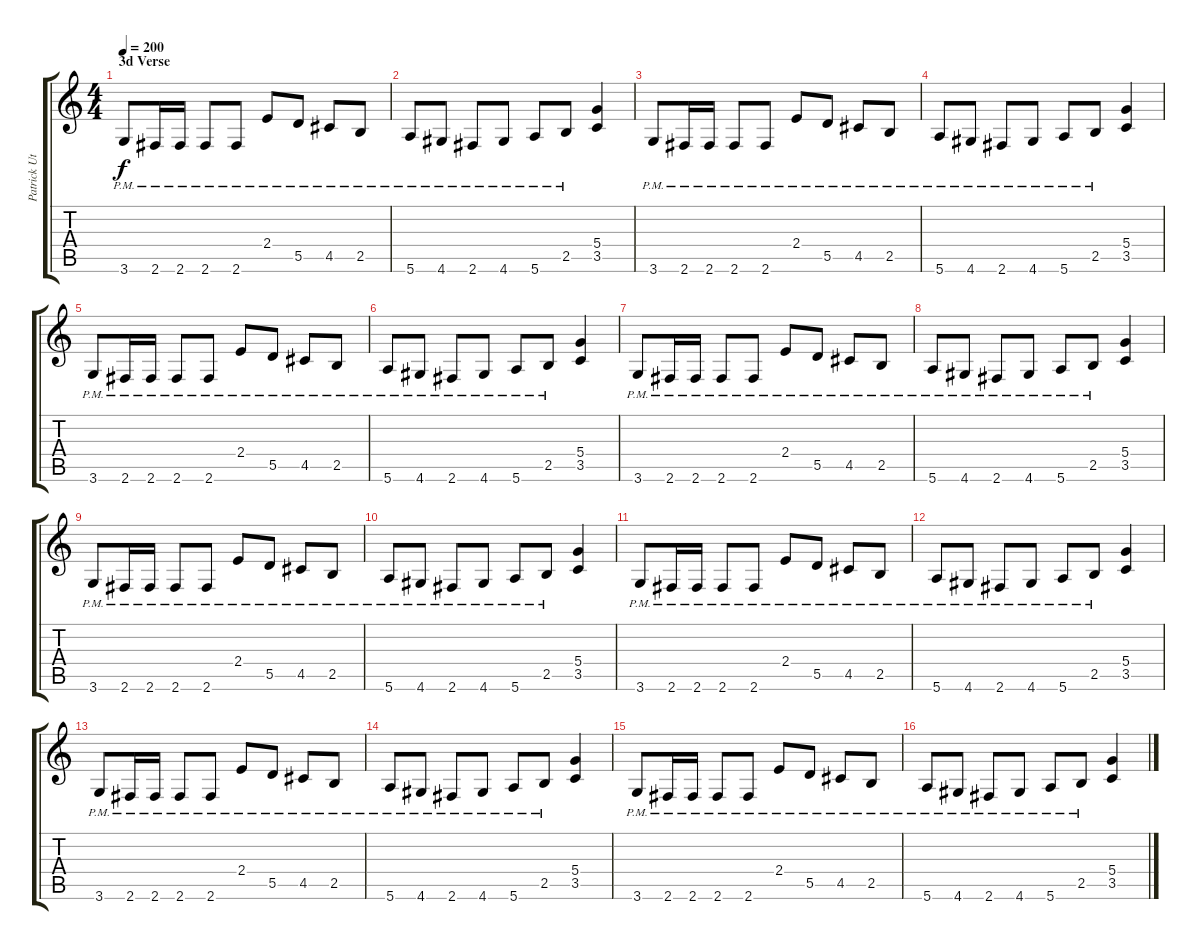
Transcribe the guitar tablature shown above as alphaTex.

\track ("Patrick Uterwijk" "Patrick Ut") {instrument distortionguitar}
\staff {score tabs}
\tuning (E4 B3 G3 D3 A2 E2) {hide}
\ts (4 4)
\section ("" "3d Verse")
\tempo 200
\clef g2
\ks c
3.6{pm}.8{dy f} 2.6{pm}.16 2.6{pm}.16 2.6{pm}.8 2.6{pm}.8 2.4{pm}.8 5.5{pm}.8 4.5{pm}.8 2.5{pm}.8 |
5.6{pm}.8 4.6{pm}.8 2.6{pm}.8 4.6{pm}.8 5.6{pm}.8 2.5{pm}.8 (5.4 3.5).4 |
3.6{pm}.8 2.6{pm}.16 2.6{pm}.16 2.6{pm}.8 2.6{pm}.8 2.4{pm}.8 5.5{pm}.8 4.5{pm}.8 2.5{pm}.8 |
5.6{pm}.8 4.6{pm}.8 2.6{pm}.8 4.6{pm}.8 5.6{pm}.8 2.5{pm}.8 (5.4 3.5).4 |
3.6{pm}.8 2.6{pm}.16 2.6{pm}.16 2.6{pm}.8 2.6{pm}.8 2.4{pm}.8 5.5{pm}.8 4.5{pm}.8 2.5{pm}.8 |
5.6{pm}.8 4.6{pm}.8 2.6{pm}.8 4.6{pm}.8 5.6{pm}.8 2.5{pm}.8 (5.4 3.5).4 |
3.6{pm}.8 2.6{pm}.16 2.6{pm}.16 2.6{pm}.8 2.6{pm}.8 2.4{pm}.8 5.5{pm}.8 4.5{pm}.8 2.5{pm}.8 |
5.6{pm}.8 4.6{pm}.8 2.6{pm}.8 4.6{pm}.8 5.6{pm}.8 2.5{pm}.8 (5.4 3.5).4 |
3.6{pm}.8 2.6{pm}.16 2.6{pm}.16 2.6{pm}.8 2.6{pm}.8 2.4{pm}.8 5.5{pm}.8 4.5{pm}.8 2.5{pm}.8 |
5.6{pm}.8 4.6{pm}.8 2.6{pm}.8 4.6{pm}.8 5.6{pm}.8 2.5{pm}.8 (5.4 3.5).4 |
3.6{pm}.8 2.6{pm}.16 2.6{pm}.16 2.6{pm}.8 2.6{pm}.8 2.4{pm}.8 5.5{pm}.8 4.5{pm}.8 2.5{pm}.8 |
5.6{pm}.8 4.6{pm}.8 2.6{pm}.8 4.6{pm}.8 5.6{pm}.8 2.5{pm}.8 (5.4 3.5).4 |
3.6{pm}.8 2.6{pm}.16 2.6{pm}.16 2.6{pm}.8 2.6{pm}.8 2.4{pm}.8 5.5{pm}.8 4.5{pm}.8 2.5{pm}.8 |
5.6{pm}.8 4.6{pm}.8 2.6{pm}.8 4.6{pm}.8 5.6{pm}.8 2.5{pm}.8 (5.4 3.5).4 |
3.6{pm}.8 2.6{pm}.16 2.6{pm}.16 2.6{pm}.8 2.6{pm}.8 2.4{pm}.8 5.5{pm}.8 4.5{pm}.8 2.5{pm}.8 |
5.6{pm}.8 4.6{pm}.8 2.6{pm}.8 4.6{pm}.8 5.6{pm}.8 2.5{pm}.8 (5.4 3.5).4
